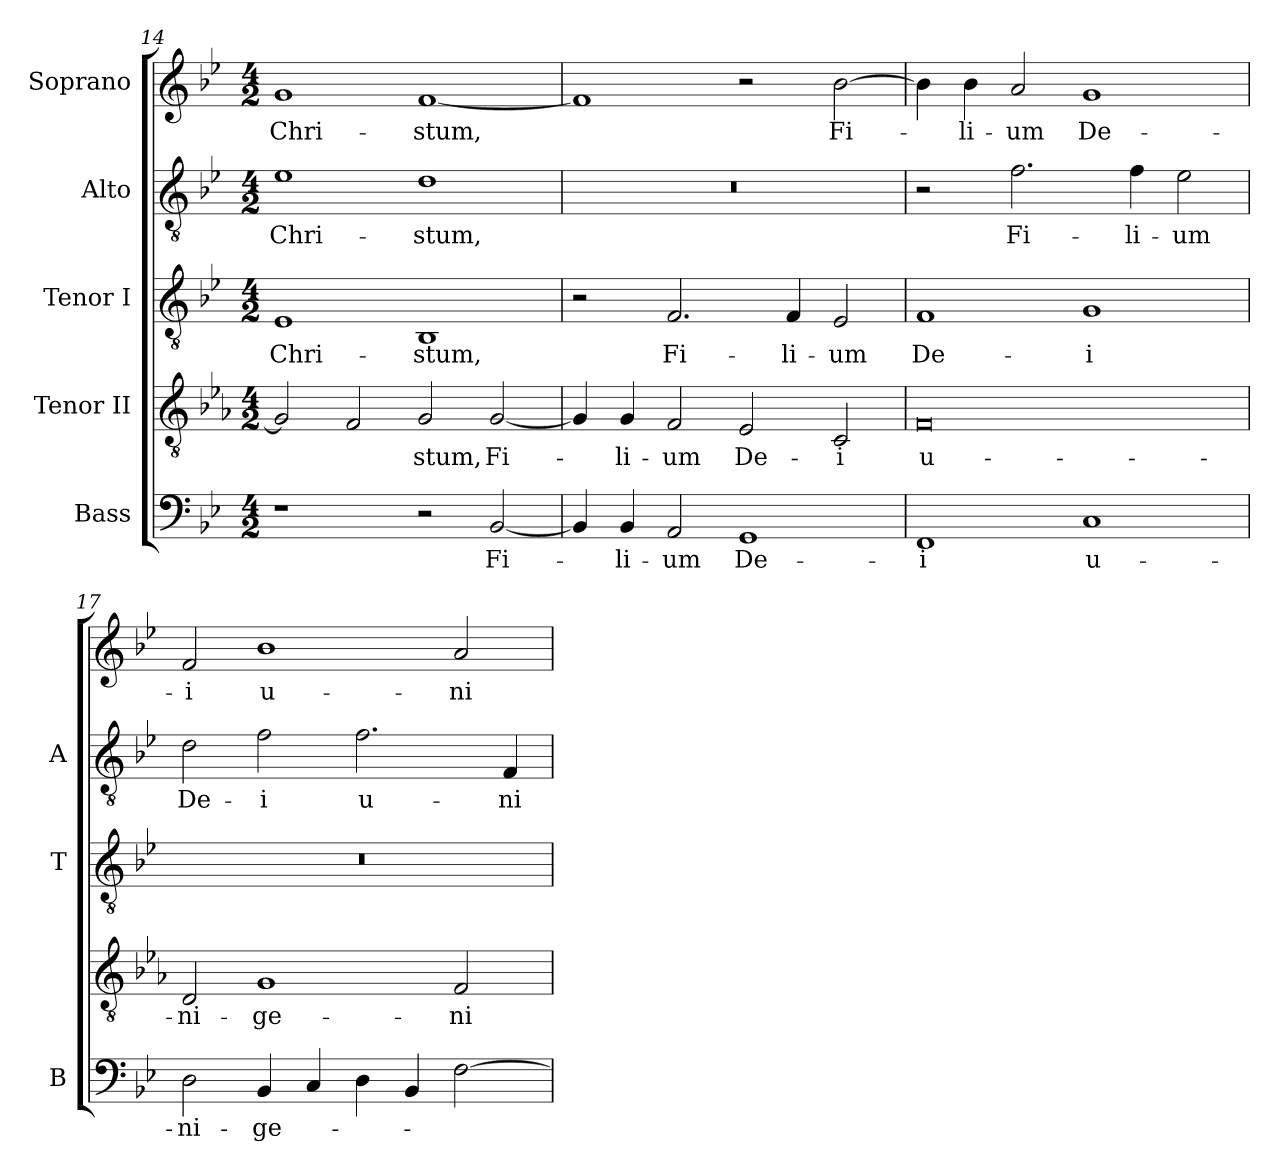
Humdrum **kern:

**kern	**text	**kern	**text	**kern	**text	**kern	**text	**kern	**text
*part5	*part5	*part4	*part4	*part3	*part3	*part2	*part2	*part1	*part1
*staff5	*staff5	*staff4	*staff4	*staff3	*staff3	*staff2	*staff2	*staff1	*staff1
*I"Bass	*	*I"Tenor II	*	*I"Tenor I	*	*I"Alto	*	*I"Soprano	*
*I'B	*	*	*	*I'T	*	*I'A	*	*	*
*clefF4	*	*clefGv2	*	*clefGv2	*	*clefGv2	*	*clefG2	*
*	*	*ITrd-4c-7	*	*	*	*	*	*	*
*k[b-e-]	*	*k[b-e-]	*	*k[b-e-]	*	*k[b-e-]	*	*k[b-e-]	*
*B-:	*	*B-:	*	*B-:	*	*B-:	*	*B-:	*
*M4/2	*	*M4/2	*	*M4/2	*	*M4/2	*	*M4/2	*
=14	=14	=14	=14	=14	=14	=14	=14	=14	=14
!	!	!	!	!	!LO:LY:b:color=#000000	!	!	!	!
!	!	!	!	!	!	!	!LO:LY:b:color=#000000	!	!
!	!	!	!	!	!	!	!	!	!LO:LY:b:color=#000000
1r	.	2di/]	.	1E-i	Chri-	1e-i	Chri-	1gi	Chri-
.	.	2ci/	.	.	.	.	.	.	.
!	!	!	!LO:LY:b:color=#000000	!	!	!	!	!	!
!	!	!	!	!	!LO:LY:b:color=#000000	!	!	!	!
!	!	!	!	!	!	!	!LO:LY:b:color=#000000	!	!
!	!	!	!	!	!	!	!	!	!LO:LY:b:color=#000000
2r	.	2di/	-stum,	1BB-i	-stum,	1di	-stum,	[<1fi	-stum,
!	!LO:LY:b:color=#000000	!	!	!	!	!	!	!	!
!	!	!	!LO:LY:b:color=#000000	!	!	!	!	!	!
[<2BB-i/	Fi-	[<2di/	Fi-	.	.	.	.	.	.
!!LO:LB:g=z
=15	=15	=15	=15	=15	=15	=15	=15	=15	=15
!	!	!	!	!	!	!LO:N:vis=1	!	!	!
4BB-i/]	.	4di/]	.	2r	.	0r	.	1fi]	.
!	!LO:LY:b:color=#000000	!	!	!	!	!	!	!	!
!	!	!	!LO:LY:b:color=#000000	!	!	!	!	!	!
4BB-i/	-li-	4di/	-li-	.	.	.	.	.	.
!	!LO:LY:b:color=#000000	!	!	!	!	!	!	!	!
!	!	!	!LO:LY:b:color=#000000	!	!	!	!	!	!
!	!	!	!	!	!LO:LY:b:color=#000000	!	!	!	!
2AAi/	-um	2ci/	-um	2.Fi/	Fi-	.	.	.	.
!	!LO:LY:b:color=#000000	!	!	!	!	!	!	!	!
!	!	!	!LO:LY:b:color=#000000	!	!	!	!	!	!
1GGi	De-	2B-i/	De-	.	.	.	.	2r	.
!	!	!	!	!	!LO:LY:b:color=#000000	!	!	!	!
.	.	.	.	4Fi/	-li-	.	.	.	.
!	!	!	!LO:LY:b:color=#000000	!	!	!	!	!	!
!	!	!	!	!	!LO:LY:b:color=#000000	!	!	!	!
!	!	!	!	!	!	!	!	!	!LO:LY:b:color=#000000
.	.	2Gi/	-i	2E-i/	-um	.	.	[>2b-i\	Fi-
=16	=16	=16	=16	=16	=16	=16	=16	=16	=16
!	!LO:LY:b:color=#000000	!	!	!	!	!	!	!	!
!	!	!	!LO:LY:b:color=#000000	!	!	!	!	!	!
!	!	!	!	!	!LO:LY:b:color=#000000	!	!	!	!
1FFi	-i	0ci	u-	1Fi	De-	2r	.	4b-i\]	.
!	!	!	!	!	!	!	!	!	!LO:LY:b:color=#000000
.	.	.	.	.	.	.	.	4b-i\	-li-
!	!	!	!	!	!	!	!LO:LY:b:color=#000000	!	!
!	!	!	!	!	!	!	!	!	!LO:LY:b:color=#000000
.	.	.	.	.	.	2.fi\	Fi-	2ai/	-um
!	!LO:LY:b:color=#000000	!	!	!	!	!	!	!	!
!	!	!	!	!	!LO:LY:b:color=#000000	!	!	!	!
!	!	!	!	!	!	!	!	!	!LO:LY:b:color=#000000
1Ci	u-	.	.	1Gi	-i	.	.	1gi	De-
!	!	!	!	!	!	!	!LO:LY:b:color=#000000	!	!
.	.	.	.	.	.	4fi\	-li-	.	.
!	!	!	!	!	!	!	!LO:LY:b:color=#000000	!	!
.	.	.	.	.	.	2e-i\	-um	.	.
=17	=17	=17	=17	=17	=17	=17	=17	=17	=17
!	!LO:LY:b:color=#000000	!	!	!	!	!	!	!	!
!	!	!	!LO:LY:b:color=#000000	!LO:N:vis=1	!	!	!	!	!
!	!	!	!	!	!	!	!LO:LY:b:color=#000000	!	!
!	!	!	!	!	!	!	!	!	!LO:LY:b:color=#000000
2Di\	-ni-	2Ai/	-ni-	0r	.	2di\	De-	2fi/	-i
!	!LO:LY:b:color=#000000	!	!	!	!	!	!	!	!
!	!	!	!LO:LY:b:color=#000000	!	!	!	!	!	!
!	!	!	!	!	!	!	!LO:LY:b:color=#000000	!	!
!	!	!	!	!	!	!	!	!	!LO:LY:b:color=#000000
4BB-i/	-ge-	1di	-ge-	.	.	2fi\	-i	1b-i	u-
4Ci/	.	.	.	.	.	.	.	.	.
!	!	!	!	!	!	!	!LO:LY:b:color=#000000	!	!
4Di\	.	.	.	.	.	2.fi\	u-	.	.
4BB-i/	.	.	.	.	.	.	.	.	.
!	!	!	!LO:LY:b:color=#000000	!	!	!	!	!	!
!	!	!	!	!	!	!	!	!	!LO:LY:b:color=#000000
[>2Fi\	.	2ci/	-ni-	.	.	.	.	2ai/	-ni-
!	!	!	!	!	!	!	!LO:LY:b:color=#000000	!	!
.	.	.	.	.	.	4Fi/	-ni-	.	.
=	=	=	=	=	=	=	=	=	=
*-	*-	*-	*-	*-	*-	*-	*-	*-	*-
